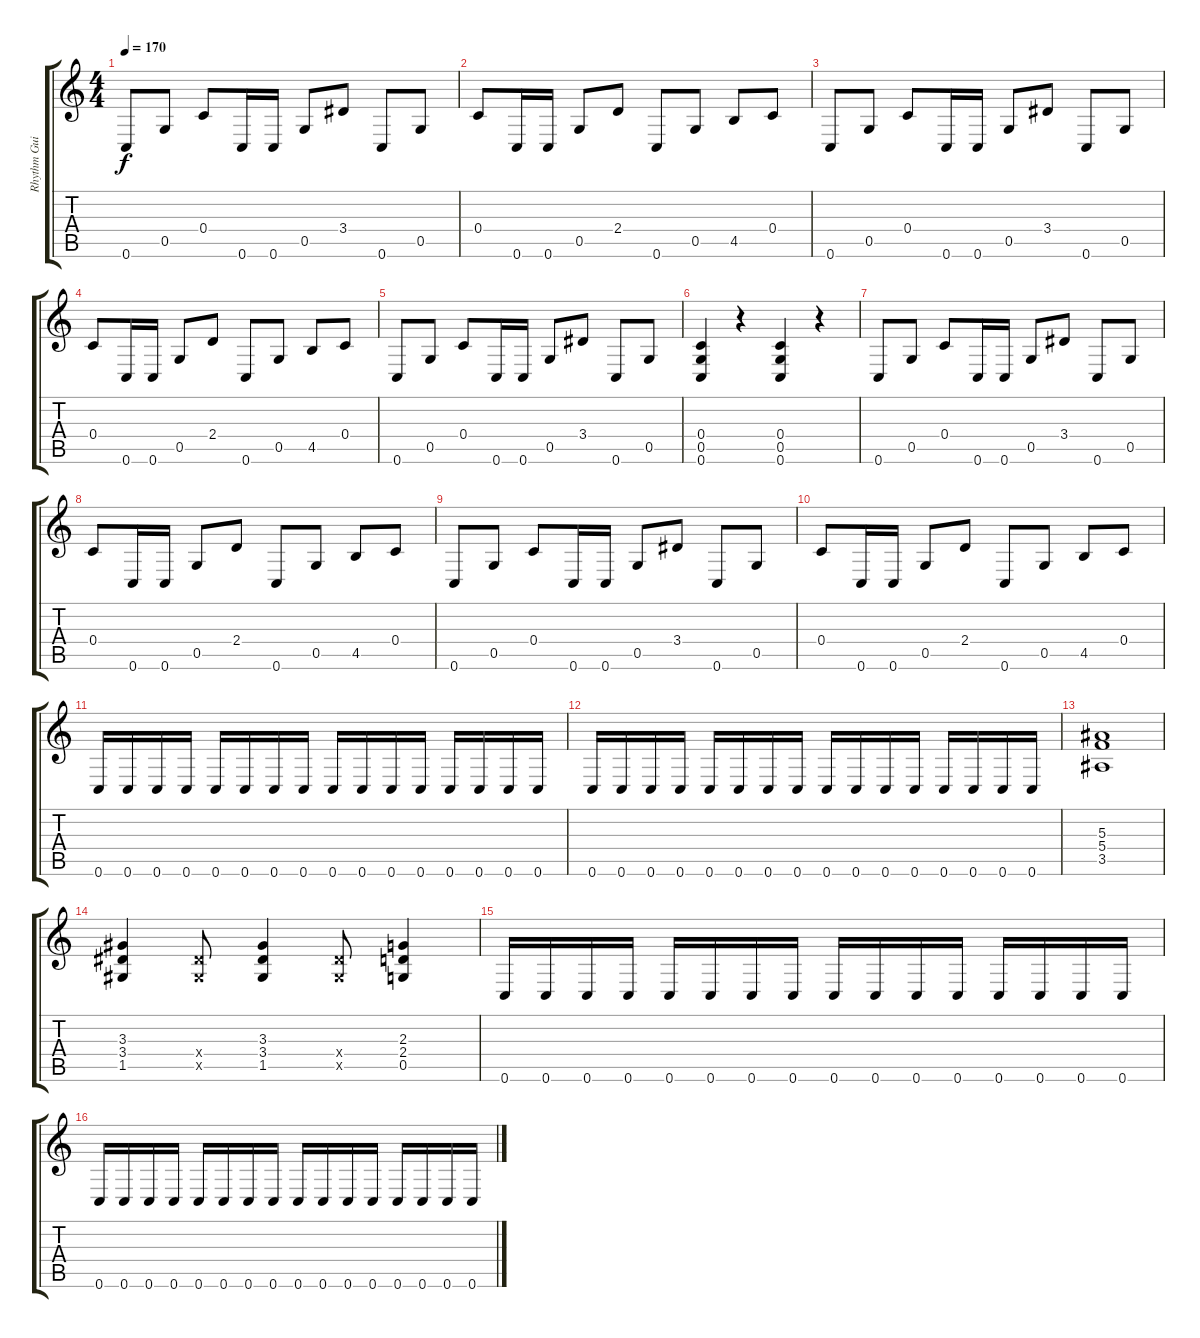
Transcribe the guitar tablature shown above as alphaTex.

\track ("Rhythm Guitar" "Rhythm Gui") {instrument distortionguitar}
\staff {score tabs}
\tuning (D4 A3 F3 C3 G2 C2) {hide}
\ts (4 4)
\tempo 170
\clef g2
\ks c
0.6.8{dy f} 0.5.8 0.4.8 0.6.16 0.6.16 0.5.8 3.4.8 0.6.8 0.5.8 |
0.4.8 0.6.16 0.6.16 0.5.8 2.4.8 0.6.8 0.5.8 4.5.8 0.4.8 |
0.6.8 0.5.8 0.4.8 0.6.16 0.6.16 0.5.8 3.4.8 0.6.8 0.5.8 |
0.4.8 0.6.16 0.6.16 0.5.8 2.4.8 0.6.8 0.5.8 4.5.8 0.4.8 |
0.6.8 0.5.8 0.4.8 0.6.16 0.6.16 0.5.8 3.4.8 0.6.8 0.5.8 |
(0.4 0.5 0.6).4 r.4 (0.4 0.5 0.6).4 r.4 |
0.6.8 0.5.8 0.4.8 0.6.16 0.6.16 0.5.8 3.4.8 0.6.8 0.5.8 |
0.4.8 0.6.16 0.6.16 0.5.8 2.4.8 0.6.8 0.5.8 4.5.8 0.4.8 |
0.6.8 0.5.8 0.4.8 0.6.16 0.6.16 0.5.8 3.4.8 0.6.8 0.5.8 |
0.4.8 0.6.16 0.6.16 0.5.8 2.4.8 0.6.8 0.5.8 4.5.8 0.4.8 |
0.6.16 0.6.16 0.6.16 0.6.16 0.6.16 0.6.16 0.6.16 0.6.16 0.6.16 0.6.16 0.6.16 0.6.16 0.6.16 0.6.16 0.6.16 0.6.16 |
0.6.16 0.6.16 0.6.16 0.6.16 0.6.16 0.6.16 0.6.16 0.6.16 0.6.16 0.6.16 0.6.16 0.6.16 0.6.16 0.6.16 0.6.16 0.6.16 |
(5.3 5.4 3.5).1 |
(3.3 3.4 1.5).4 (3.4{x} 1.5{x}).8 (3.3 3.4 1.5).4 (3.4{x} 1.5{x}).8 (2.3 2.4 0.5).4 |
0.6.16 0.6.16 0.6.16 0.6.16 0.6.16 0.6.16 0.6.16 0.6.16 0.6.16 0.6.16 0.6.16 0.6.16 0.6.16 0.6.16 0.6.16 0.6.16 |
0.6.16 0.6.16 0.6.16 0.6.16 0.6.16 0.6.16 0.6.16 0.6.16 0.6.16 0.6.16 0.6.16 0.6.16 0.6.16 0.6.16 0.6.16 0.6.16
